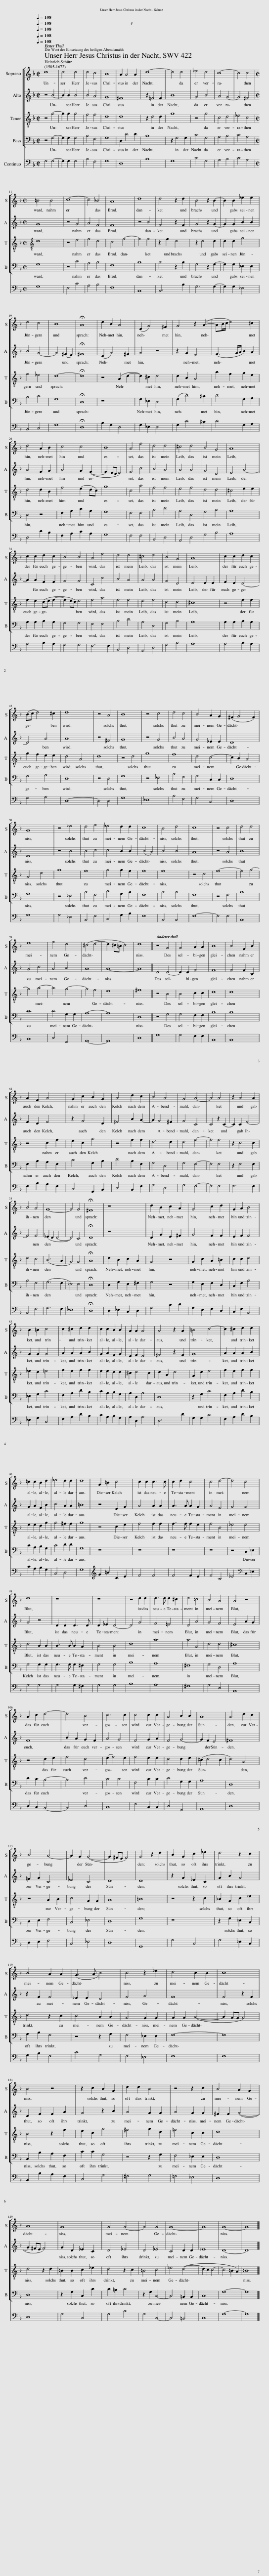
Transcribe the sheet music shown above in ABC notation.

X:1
%%score [ 1 2 3 4 ] 5
L:1/8
Q:1/4=108
M:2/2
I:linebreak $
K:F
V:1 treble
V:2 treble
V:3 treble-8
V:4 bass
V:5 bass
V:1
 d8 | d4 d4 | d4 c4 | B8 | A2 A4 A2 | %5
 d8- | d4 d4 | _e4 d4 | c8- | c4 c4 |$ %10
[M:2/2] =B4 B4 | c8- | c4 _B4 | A8 | d8 | %15
 d4 z2 d2 | B4 z2 B2- | B2 B2 _e2 e2 |$ d4 c4 | B8 | %20
 !fermata!A8 | d2 B2 A4 | (D2 G4) ^F2 | G4 z2 (A2- | AB/c/ d4) ^c2 |$ %25
 d4 A2 B2 | c4 c4 | B8 | A4 f4 | d4 d4 | %30
 ^c4 d4 | B4 G4 | A8 |$ c2 c2 d2 c2 | B4 B4 | %35
 A4 f4 | d4 d4 | ^c4 d4 | B4 G4 | A8 | %40
 c2 c2 d2 c2 |$ (Bc d4) ^c2 | d8 | z4 A4 | B8 | %45
 z4 c4 | d4 c4 | B4 A2 G2 | (^F2 G4 F2) |$ G8 | %50
 z4 _e4 | d4 f4 | _e4 d2 d2 | c8 | B4 d4 | %55
 c8 | z4 c4 | d4 d4 |$ e8 | f4 d4 | %60
 (^c4 d4- | d2 ^c=B c4) | d8 || z4 G4 | G4 A2 A2 | %65
 B8 | B4 F2 B2 |$ A2 F2 A4 | G2 c2 B2 G2 | A4 d2 c2 | %70
 B4 A4 | G4 A4- | A4 A4 | z2 A4 A2 |$ B4 A4 | %75
 G8- | G4 G4 | !fermata!^F8 | z8 | d2 B2 c2 A2 | %80
 G4 c2 d2 | G2 A2 B4 |$ B2 =B2 c4 | c2 ^c2 d2 d2 | c2 c2 B2 B2 | %85
 A2 A2 A4 | A4 z2 A2 | =B4 c4- | c2 ^c2 d2 d2 |$ =c2 c2 B2 d2 | %90
 _e4 d2 d2 | d8 | G2 =B2 c4 | c2 c2 c3 c | c2 d2 c4 | %95
 c4 d4- | d4 c4 |$ d8 | z8 | z8 | %100
 z4 d2 d2 | d3 d d2 ^c2 | d4 =c4 | B4 A4 | A4 z4 |$ %105
 A2 c2 d4- | d4 B4 | c6 c2 | c4 c2 c2 | A4 B2 B2 | %110
 A8 | A4 d2 c2 |$ B4 A4- | A2 G2 (G4- | G2 ^FE F4) | %115
 G4 z2 d2 | B2 G2 c2 _e2 | d4 z2 c2 |$ B4 A2 A2 | (G3 A B4) | %120
 c4 z2 _e2 | d4 c2 B2 | c8 |$ B4 z4 | z2 c2 B2 G2 | %125
 d2 d2 B4 | z4 z2 c2 | B4 A2 G2 |$ A8 | G8 | %130
 G4 G4- | G4 G4 | G8- | G8 | G8- | %135
 G8 |] %136
V:2
 z4 B4- | B2 B2 B4 | B4 A4 | G8 | ^F8 | %5
 z2 =F4 F2 | B8 | G4 B4 | A4 G4- | G4 ^F4 |$ %10
[M:2/2] G8 | z4 G4 | A4 F4 | F8 | z4 B4 | %15
 F4 z2 F2 | G4 z2 G2- | G2 G2 B2 B2 |$ B4 G4- | G4 (^F2 E2) | %20
 !fermata!^F8 | (D2 G4) ^F2 | G4 z4 | z2 G2 E4 | (F3 G/A/ B2) A2 |$ %25
 A4 F2 G2 | A4 G2 (F2- | F2 ED E4) | F4 c4 | B4 A4 | %30
 A4 A4 | G4 D4 | E4 A4- |$ A2 A2 F2 F2 | G4 G4 | %35
 C4 c4 | B4 A4 | A4 A4 | G4 D4 | E4 E2 E2 | %40
 F2 E2 D4- |$ D4 A4 | A8 | z4 ^F4 | G8 | %45
 z4 G4 | B4 A4 | G4 _E2 E2 | D8 |$ D8 | %50
 z4 B4 | B4 c4 | c4 B2 B2 | (B4 A4) | B4 B4 | %55
 A8 | z4 A4 | B8 |$ G4 c4 | A4 B4 | %60
 A8 | A8- | A8 || D4 D4- | D2 D2 F4 | %65
 F8 | F4 F2 B,2 |$ F2 D2 F4 | z2 G4 D2 | ^F4 B2 A2- | %70
 A2 G4 ^F2 | G4 C4 | C4 z2 C2- | C2 C2 F4- |$ F4 F4 | %75
 (_E2 D2 D4- | D4) C4 | !fermata!D8 | z8 | D2 G2 E2 ^F2 | %80
 G4 F2 F2 | E2 F2 F4 |$ G2 G2 G4 | A2 A2 A2 B2 | G2 A2 F2 G2 | %85
 E2 F2 E4 | ^F4 z2 F2 | G8 | A2 A2 A2 B2 |$ G2 A2 F2 B2 | %90
 c4 A2 A2 | =B8 | z4 E2 G2 | A4 A2 A2 | A3 A A2 G2 | %95
 A4 F4 | G4 G4 |$ G4 z4 | D2 D2 D3 D | D2 _E2 D4- | %100
 D4 G4 | F4 =E4 | D4 A4 | G4 F4 | E4 A2 G2 |$ %105
 F8 | B2 A2 G2 F2 | A4 G4 | F4 G2 A2 | F4 G4- | %110
 G2 F2 E4 | ^F8 |$ =F2 G2 C4 | _E4 C4 | D8 | %115
 D8 | z2 G2 _E2 C2 | G2 B2 G4 |$ z2 F2 F4 | _E2 E2 D4 | %120
 F4 G4 | F8 | F4 z2 F2 |$ D2 F2 F2 A2 | G4 z2 B2 | %125
 A4 G2 G2 | A4 G2 G2 | ^F2 F2 (G4- |$ G2 ^FE F4) | G2 D2 _E2 C2 | %130
 D4 _E4 | D4 _E4 | C4 D2 D2 | _E8 | D8- | %135
 D8 |] %136
V:3
 z4 g4- | g2 g2 g4 | f4 f4 | d8 | d8 | %5
 z2 d4 d2 | g8 | z4 g4 | c4 d4 | _e4 c4 |$ %10
[M:2/2][K:treble-8] d8 | z4 e4 | f4 d4 | c4 f4- | f4 f4 | %15
 z2 f2 d4 | z2 d4 d2 | d2 d2 g4 |$ f4 _e4 | d8- | %20
 !fermata!d8 | z4 (A2 d2- | d2) ^c2 d4 | d2 B2 A4 | a2 f2 g2 e2 |$ %25
 d4 d2 B2 | f4 (e2 dc) | g8 | c4 a4 | f4 f4 | %30
 e4 f4 | d4 d4 | ^c4 e2 e2 |$ f2 e2 (de f2- | f2 ed) e4 | %35
 f4 a4 | f4 f4 | e4 f4 | d4 d4 | ^c8 | %40
 z4 f2 f2 |$ g2 f2 e2 e2 | d4 A4 | d8 | z4 d4 | %45
 g8 | f8 | d4 c4- | c2 B2 A4 |$ G4 d4 | %50
 g8 | f8 | g4 g2 f2 | f8 | f8 | %55
 z4 c4 | f8- | f4 g4- |$ g4 a4- | a4 g4- | %60
 g4 f4 | e8 | ^f8 || z4 B4 | B4 c2 c2 | %65
 d8 | d8 |$ z4 c2 f2 | e2 c2 g4 | z4 f2 f2 | %70
 d6 d2 | d4 f4- | f4 f4 | z2 c4 c2 |$ d4 c4 | %75
 (B6 A2 | G4) G4 | !fermata!A8 | d2 B2 c2 A2 | G4 z4 | %80
 G2 c2 A2 =B2 | c2 c2 d4 |$ _e2 d2 =e4 | f2 e2 f2 f2 | e2 e2 d2 d2 | %85
 ^c2 d4 c2 | d2 A2 d4 | G2 d2 e4 | f2 e2 f2 f2 |$ e2 e2 d2 g2 | %90
 g4 ^f2 f2 | g8 | z4 c2 e2 | f4 f2 f2 | f3 f f2 e2 | %95
 f4 B4 | _e4 e4 |$ d4 B2 B2 | B3 B B2 A2 | B4 B4 | %100
 d8 | a8 | a4 A4 | d4 d4 | ^c8 |$ %105
 z4 d2 e2 | f4 d4 | (e2 f4) e2 | f4 e2 e2 | d4 d2 e2 | %110
 (^c2 d4 c2 | d4) A4 |$ z4 A2 B2 | c4 G2 G2 | A8 | %115
 =B8 | z4 z2 c2 | _B2 G2 c2 _e2 |$ d4 z2 c2 | c4 B2 B2 | %120
 A4 G2 G2 | A2 A2 (B4- | B2 AG A4) |$ B4 z2 f2 | e2 c2 g4 | %125
 ^f4 g2 d2 | =f4 c2 c2 | d8 |$ d4 z2 d2 | =B2 B2 c2 _e2 | %130
 d4 z2 c2 | =B4 c4 | _e4 (d4- | d2 c2 c4- | c4 =B2 A2) | %135
 =B8 |] %136
V:4
 z4 G,4- | G,2 G,2 G,4 | B,4 F,4 | G,8 | D,2 D4 D2 | %5
 B,8 | z2 G,4 G,2 | C4 G,4 | A,4 B,4 | C4 A,4 |$ %10
[M:2/2] G,8 | z4 C4 | A,4 B,4 | F,8 | B,8 | %15
 B,4 z2 B,2 | G,4 z2 G,2- | G,2 G,2 _E,2 E,2 |$ B,4 C4 | G,8 | %20
 !fermata!D,8 | z8 | G,2 _E,2 D,4 | (G,2 D4) ^C2 | D4 G,2 A,2 |$ %25
 D,4 z4 | F,2 A,2 C2 A,2 | G,8 | F,4 F,4 | B,4 D4 | %30
 A,4 D,4 | G,4 B,4 | A,8 |$ A,2 A,2 B,2 A,2 | G,4 G,4 | %35
 F,4 F,4 | B,4 D4 | A,4 D,4 | G,4 B,4 | A,8 | %40
 A,2 A,2 B,2 A,2 |$ G,4 A,4 | D,8 | z4 D,4 | G,8 | %45
 z4 _E,4 | B,4 F,4 | G,4 C,2 C,2 | D,8 |$ G,8 | %50
 z4 _E,4 | B,4 F,4 | C4 G,2 B,2 | F,8 | B,4 B,4 | %55
 F,8 | z4 F,4 | B,8 |$ C8 | D4 G,2 G,2 | %60
 A,8- | A,8 | D,8 || z4 G,4 | G,4 F,2 F,2 | %65
 B,8 | B,8 |$ F,2 B,2 A,2 F,2 | C4 G,2 B,2 | D4 B,2 F,2 | %70
 G,4 D,4 | G,4 F,4- | F,4 F,4 | z2 F,4 F,2 |$ B,4 F,4 | %75
 (G,6 F,2 | _E,4) E,4 | !fermata!D,8 | D,2 G,2 E,2 ^F,2 | G,4 z4 | %80
 G,2 E,2 F,2 D,2 | C,2 F,2 B,4 |$ _E,2 G,2 C4 | F,2 A,2 D2 B,2 | C2 A,2 B,2 G,2 | %85
 A,2 D,2 A,4 | D,8 | z2 G,2 C4 | F,2 A,2 D2 B,2 |$ C2 A,2 B,2 G,2 | %90
 C4 D2 D2 | G,8 | z8 | z8 | z8 | %95
 z8 | z4 C,2 _E,2 |$ G,4 G,2 G,2 | G,3 G, G,2 ^F,2 | G,4 G,4 | %100
 B,8 | A,8 | ^F,8 | G,4 D,4 | A,8 |$ %105
 D2 C2 B,4- | B,4 D4 | C4 C4 | F,4 C2 C2 | D4 G,2 G,2 | %110
 A,8 | D,8 |$ D,2 E,2 F,4 | C,4 _E,4 | D,8 | %115
 G,8 | z8 | z2 G,2 _E,2 C,2 |$ G,2 B,2 F,4 | z4 z2 G,2 | %120
 F,4 _E,2 E,2 | F,8- | F,8 |$ B,,2 B,2 A,2 F,2 | C2 C2 G,4 | %125
 z4 z2 G,2 | F,4 _E,2 E,2 | D,8 |$ D,8 | z2 G,2 C,2 C2 | %130
 C2 =B,2 C4 | z2 G,2 C,4- | C,4 =B,,2 B,,2 | C,8 | G,8- | %135
 G,8 |] %136
V:5
 G,4 G,4- | G,2 G,2 G,4 | B,4 F,4 | G,8 | D,8 | %5
 B,8 | G,8 | C4 G,4 | A,4 B,4 | C4 A,4 |$ %10
[M:2/2] G,8 | E,4 C4 | A,4 B,4 | F,8 | B,,8 | %15
 B,,6 B,2 | G,6 G,2- | G,2 G,2 _E,4 |$ B,,4 C,4 | G,8 | %20
 !fermata!D,8 | B,2 G,2 D,4 | G,2 _E,2 D,4 | G,2 D4 ^C2 | D4 G,2 A,2 |$ %25
 D,4 D2 B,2 | F,2 A,2 C2 A,2 | G,8 | F,4 F,4 | B,,4 D,4 | %30
 A,,4 D,4 | G,4 B,4 | A,8 |$ A,4 B,2 A,2 | G,4 G,4 | %35
 F,6 F,2 | B,,4 D,4 | A,,4 D,4 | G,4 B,4 | A,8 | %40
 A,4 B,2 A,2 |$ G,4 A,4 | D,8- | D,4 D,4 | G,8 | %45
 _E,8 | B,4 F,4 | G,4 C,4 | D,8 |$ G,8 | %50
 G,4 _E,4 | B,,4 F,4 | C,4 G,2 B,2 | F,8 | B,,4 B,,4 | %55
 F,8- | F,4 F,4 | B,,8 |$ C,8 | D,4 G,,4 | %60
 A,,8- | A,,8 | D,8 || G,8 | G,4 F,2 F,2 | %65
 B,,8 | B,,8 |$ F,2 B,2 A,2 F,2 | C,4 G,,2 B,,2 | D,4 B,,2 F,2 | %70
 G,4 D,4 | G,4 F,4- | F,4 F,4 | F,6 F,2 |$ B,,4 F,4 | %75
 G,6 F,2 | _E,8 | !fermata!D,8 | D,2 _E,2 C,2 D,2 | G,4 C2 D2 | %80
 G,2 E,2 F,2 D,2 | C,2 F,2 B,,4 |$ _E,2 G,2 C,4 | F,2 A,2 D2 B,2 | C2 A,2 B,2 G,2 | %85
 A,2 D,2 A,4 | D,6 D2 | G,2 G,2 C4 | F,2 A,2 D2 B,2 |$ C2 A,2 B,2 G,2 | %90
 C,4 D,4 | G,8 | G2 =B2 C2 E2 | F4 F4 | F4 F2 E2 | %95
 F4 B,4 | _E4[K:bass] C,2 _E,2 |$ G,4 G,4 | G,4 G,2 ^F,2 | G,4 G,4 | %100
 B,8 | A,8 | ^F,8 | G,4 D,4 | A,,8 |$ %105
 D,2 C,2 B,,4- | B,,4 D,4 | C,8 | F,4 C,2 C,2 | D,4 G,,4 | %110
 A,,8 | D,8 |$ D,2 E,2 F,4 | C,4 _E,4 | D,8 | %115
 G,,8 | G,4 C,4 | G,4 _E,2 C,2 |$ G,2 B,2 F,4 | C4 G,4 | %120
 F,4 _E,4 | F,8 | F,8 |$ B,,2 B,2 A,2 F,2 | C,4 G,4 | %125
 ^F,4 G,4 | =F,4 _E,4 | D,8 |$ D,8 | G,4 C,4 | %130
 G,4 C4 | G,4 C,4- | C,4 =B,,4 | C,8 | G,8- | %135
 G,8 |] %136
